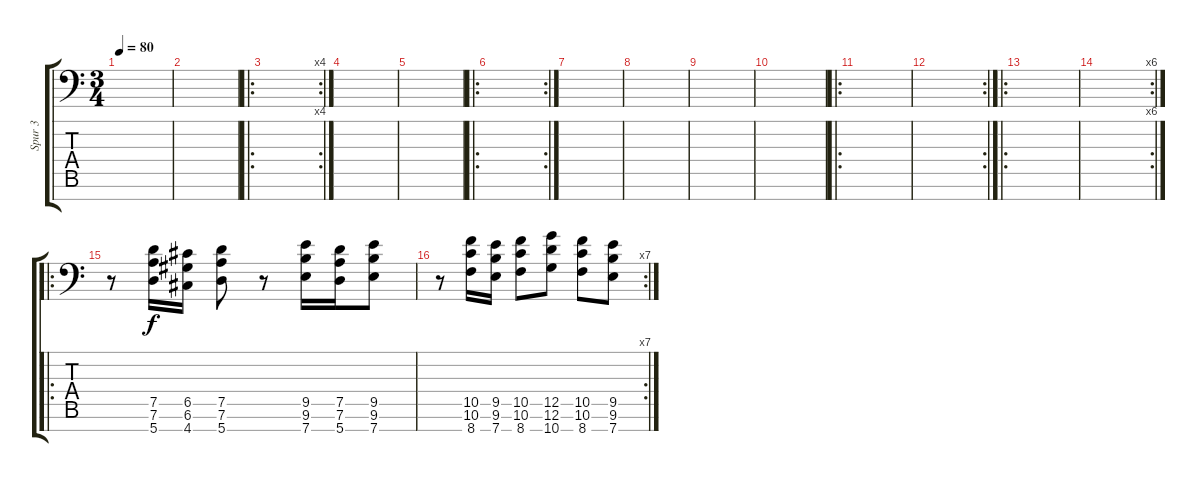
\track ("Spur 3" "Spur 3") {instrument distortionguitar}
\staff {score tabs}
\tuning (D4 A3 F3 C3 G2 D2 A1) {hide}
\ts (3 4)
\tempo 80
\clef f4
\ks c
|
|
\ro
\rc 4
|
|
|
\ro
\rc 2
|
|
|
|
|
\ro
|
\rc 2
|
\ro
|
\rc 6
|
\ro
r.8 (7.5 7.6 5.7).16 (6.5 6.6 4.7).16 (7.5 7.6 5.7).8 r.8 (9.5 9.6 7.7).16 (7.5 7.6 5.7).16 (9.5 9.6 7.7).8 |
\rc 7
r.8 (10.5 10.6 8.7).16 (9.5 9.6 7.7).16 (10.5 10.6 8.7).8 (12.5 12.6 10.7).8 (10.5 10.6 8.7).8 (9.5 9.6 7.7).8
